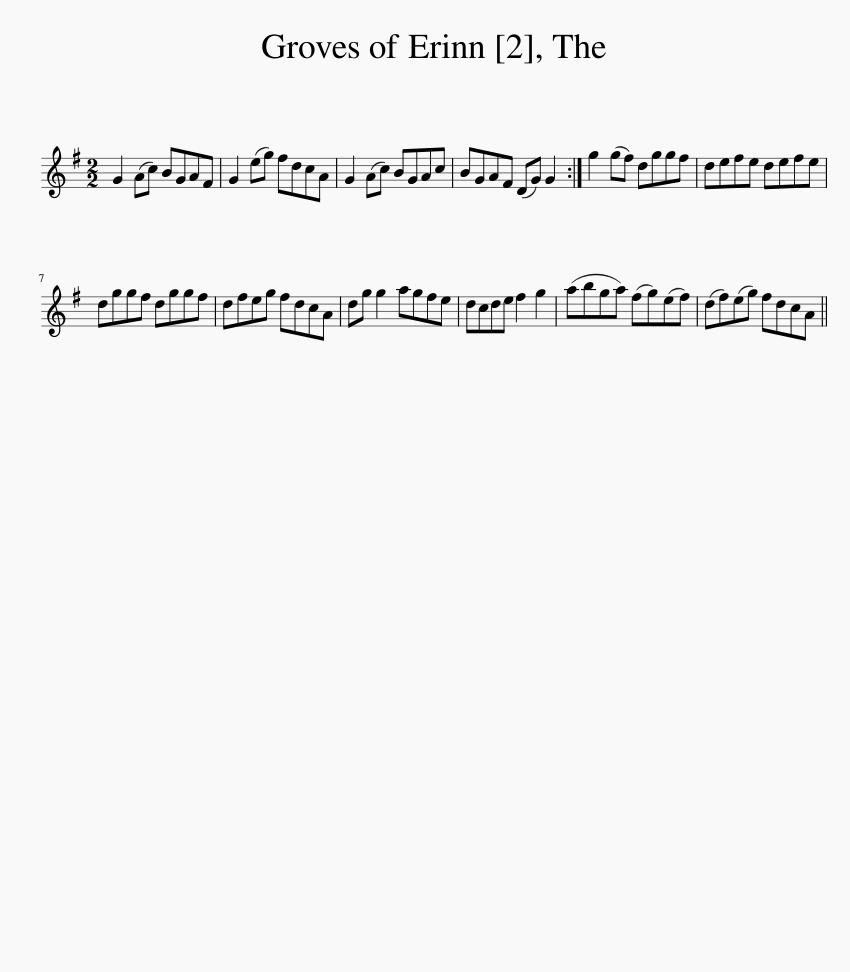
X:1
L:1/8
M:2/2
I:linebreak $
K:G
V:1 treble
V:1
 G2 (Ac) BGAF | G2 (eg) fdcA | G2 (Ac) BGAc | BGAF (DG) G2 :| g2 (gf) dggf | %5
 defe defe |$ dggf dggf | dfeg fdcA | dg g2 agfe | dcde f2 g2 | %10
 (abga) (fg)(ef) | (df)(eg) fdcA || %12
